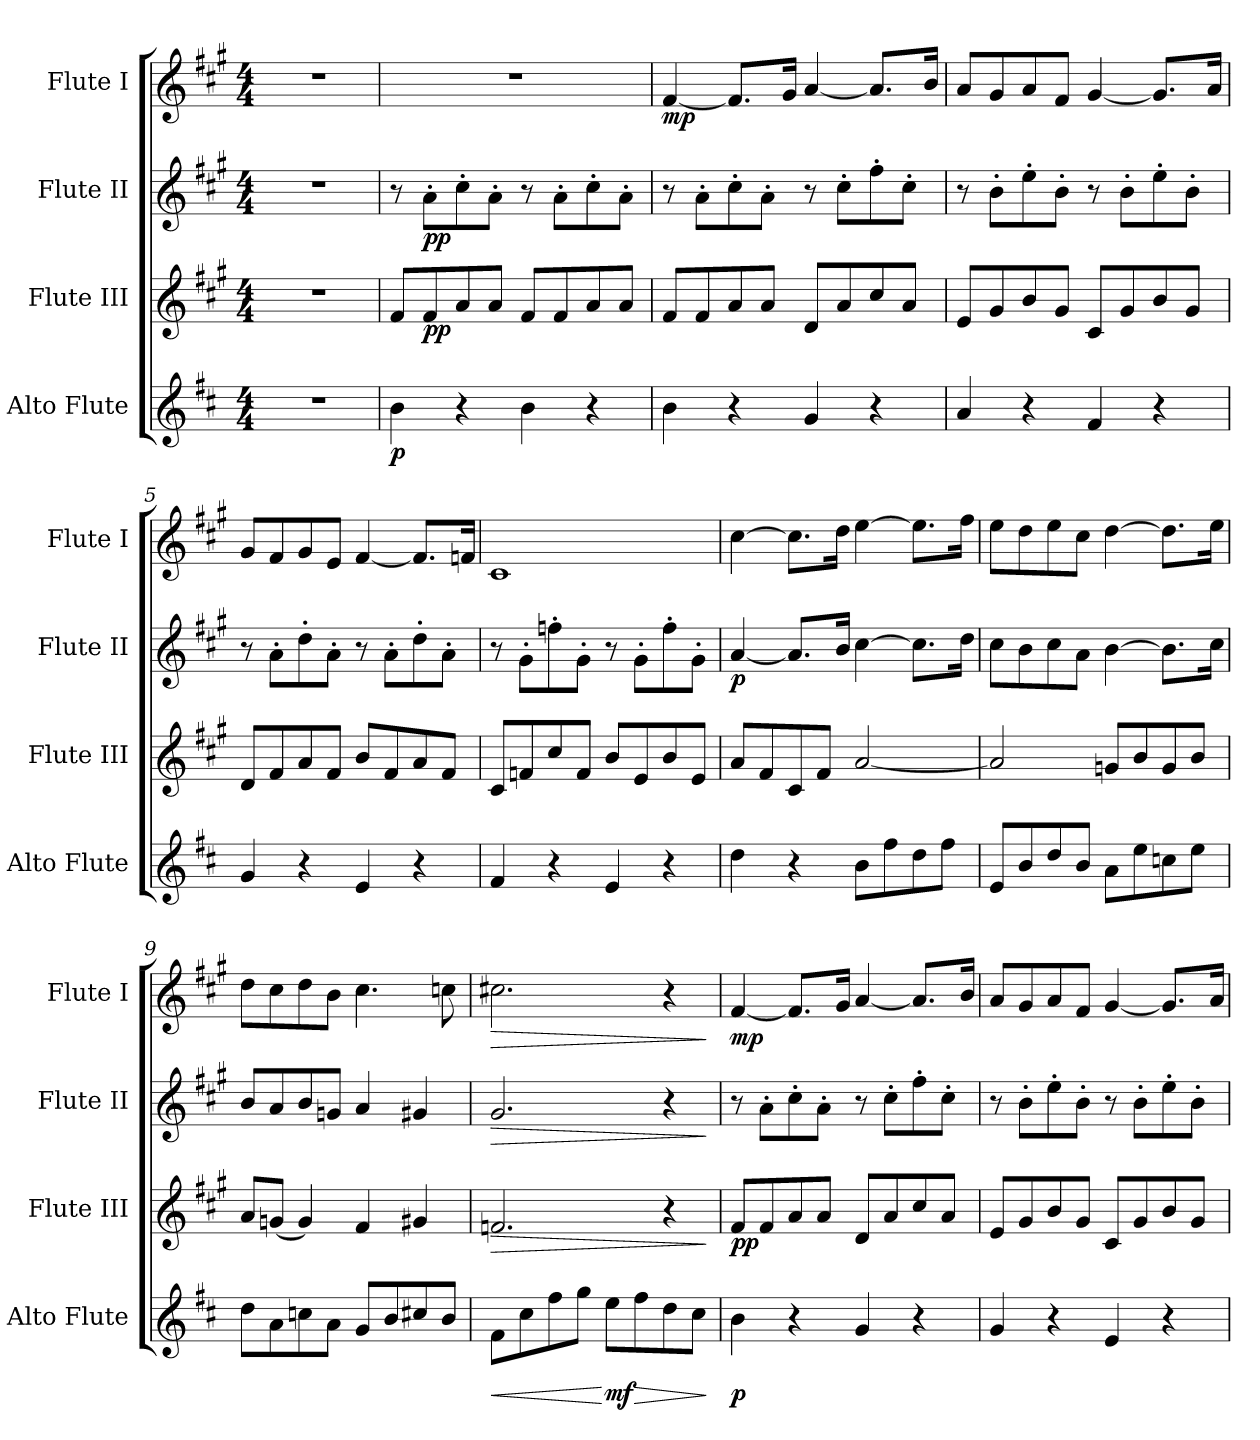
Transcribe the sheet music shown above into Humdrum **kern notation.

**kern	**dynam	**kern	**dynam	**kern	**dynam	**kern	**dynam
*part4	*part4	*part3	*part3	*part2	*part2	*part1	*part1
*staff4	*staff4	*staff3	*staff3	*staff2	*staff2	*staff1	*staff1
*I"Alto Flute	*	*I"Flute III	*	*I"Flute II	*	*I"Flute I	*
*I'Alto Flute	*	*I'Flute III	*	*I'Flute II	*	*I'Flute I	*
*clefG2	*	*clefG2	*	*clefG2	*	*clefG2	*
*ITrd3c5	*	*	*	*	*	*	*
*k[f#c#g#]	*	*k[f#c#g#]	*	*k[f#c#g#]	*	*k[f#c#g#]	*
*M4/4	*	*M4/4	*	*M4/4	*	*M4/4	*
*MM84	*	*MM84	*	*MM84	*	*MM84	*
=1	=1	=1	=1	=1	=1	=1	=1
1r	.	1r	.	1r	.	1r	.
=2	=2	=2	=2	=2	=2	=2	=2
!	!LO:DY:b	!	!	!	!	!	!
4f#\	p	8f#/L	.	8r	.	1r	.
!	!	!	!LO:DY:b	!	!LO:DY:b	!	!
.	.	8f#/	pp	8a'\L	pp	.	.
4r	.	8a/	.	8cc#'\	.	.	.
.	.	8a/J	.	8a'\J	.	.	.
4f#\	.	8f#/L	.	8r	.	.	.
.	.	8f#/	.	8a'\L	.	.	.
4r	.	8a/	.	8cc#'\	.	.	.
.	.	8a/J	.	8a'\J	.	.	.
=3	=3	=3	=3	=3	=3	=3	=3
!	!	!	!	!	!	!	!LO:DY:b
4f#\	.	8f#/L	.	8r	.	[4f#/	mp
.	.	8f#/	.	8a'\L	.	.	.
4r	.	8a/	.	8cc#'\	.	8.f#/L]	.
.	.	8a/J	.	8a'\J	.	.	.
.	.	.	.	.	.	16g#/Jk	.
4d/	.	8d/L	.	8r	.	[4a/	.
.	.	8a/	.	8cc#'\L	.	.	.
4r	.	8cc#/	.	8ff#'\	.	8.a/L]	.
.	.	8a/J	.	8cc#'\J	.	.	.
.	.	.	.	.	.	16b/Jk	.
=4	=4	=4	=4	=4	=4	=4	=4
4e/	.	8e/L	.	8r	.	8a/L	.
.	.	8g#/	.	8b'\L	.	8g#/	.
4r	.	8b/	.	8ee'\	.	8a/	.
.	.	8g#/J	.	8b'\J	.	8f#/J	.
4c#/	.	8c#/L	.	8r	.	[4g#/	.
.	.	8g#/	.	8b'\L	.	.	.
4r	.	8b/	.	8ee'\	.	8.g#/L]	.
.	.	8g#/J	.	8b'\J	.	.	.
.	.	.	.	.	.	16a/Jk	.
=5	=5	=5	=5	=5	=5	=5	=5
4d/	.	8d/L	.	8r	.	8g#/L	.
.	.	8f#/	.	8a'\L	.	8f#/	.
4r	.	8a/	.	8dd'\	.	8g#/	.
.	.	8f#/J	.	8a'\J	.	8e/J	.
4B/	.	8b/L	.	8r	.	[4f#/	.
.	.	8f#/	.	8a'\L	.	.	.
4r	.	8a/	.	8dd'\	.	8.f#/L]	.
.	.	8f#/J	.	8a'\J	.	.	.
.	.	.	.	.	.	16fn/Jk	.
=6	=6	=6	=6	=6	=6	=6	=6
4c#/	.	8c#/L	.	8r	.	1c#	.
.	.	8fn/	.	8g#'\L	.	.	.
4r	.	8cc#/	.	8ffn'\	.	.	.
.	.	8f/J	.	8g#'\J	.	.	.
4B/	.	8b/L	.	8r	.	.	.
.	.	8e/	.	8g#'\L	.	.	.
4r	.	8b/	.	8ff'\	.	.	.
.	.	8e/J	.	8g#'\J	.	.	.
=7	=7	=7	=7	=7	=7	=7	=7
!	!	!	!	!	!LO:DY:b	!	!
4a\	.	8a/L	.	[4a/	p	[4cc#\	.
.	.	8f#/	.	.	.	.	.
4r	.	8c#/	.	8.a/L]	.	8.cc#\L]	.
.	.	8f#/J	.	.	.	.	.
.	.	.	.	16b/Jk	.	16dd\Jk	.
8f#\L	.	[2a/	.	[4cc#\	.	[4ee\	.
8cc#\	.	.	.	.	.	.	.
8a\	.	.	.	8.cc#\L]	.	8.ee\L]	.
8cc#\J	.	.	.	.	.	.	.
.	.	.	.	16dd\Jk	.	16ff#\Jk	.
=8	=8	=8	=8	=8	=8	=8	=8
8B/L	.	2a/]	.	8cc#\L	.	8ee\L	.
8f#/	.	.	.	8b\	.	8dd\	.
8a/	.	.	.	8cc#\	.	8ee\	.
8f#/J	.	.	.	8a\J	.	8cc#\J	.
8e\L	.	8gn/L	.	[4b\	.	[4dd\	.
8b\	.	8b/	.	.	.	.	.
8gn\	.	8g/	.	8.b\L]	.	8.dd\L]	.
8b\J	.	8b/J	.	.	.	.	.
.	.	.	.	16cc#\Jk	.	16ee\Jk	.
=9	=9	=9	=9	=9	=9	=9	=9
8a\L	.	8a/L	.	8b/L	.	8dd\L	.
8e\	.	(<8gn/J	.	8a/	.	8cc#\	.
8gn\	.	4g/)	.	8b/	.	8dd\	.
8e\J	.	.	.	8gn/J	.	8b\J	.
8d/L	.	4f#/	.	4a/	.	4.cc#\	.
8f#/	.	.	.	.	.	.	.
8g#X/	.	4g#X/	.	4g#X/	.	.	.
8f#/J	.	.	.	.	.	8ccn\	.
=10	=10	=10	=10	=10	=10	=10	=10
!	!LO:HP:b	!	!LO:HP:b	!	!LO:HP:b	!	!LO:HP:b
8c#\L	<	2.fn/	>	2.g#/	>	2.cc#X\	>
8g#\	.	.	.	.	.	.	.
8cc#\	.	.	.	.	.	.	.
8dd\J	.	.	.	.	.	.	.
!	!LO:DY:n=1:b	!	!	!	!	!	!
8b\L	[ mf	.	.	.	.	.	.
!	!LO:HP:b	!	!	!	!	!	!
8cc#\	>	.	.	.	.	.	.
8a\	.	4r	.	4r	.	4r	.
8g#\J	.	.	.	.	.	.	.
.	]	.	]	.	]	.	]
=11	=11	=11	=11	=11	=11	=11	=11
!	!LO:DY:b	!	!LO:DY:b	!	!	!	!LO:DY:b
4f#\	p	8f#/L	pp	8r	.	[4f#/	mp
.	.	8f#/	.	8a'\L	.	.	.
4r	.	8a/	.	8cc#'\	.	8.f#/L]	.
.	.	8a/J	.	8a'\J	.	.	.
.	.	.	.	.	.	16g#/Jk	.
4d/	.	8d/L	.	8r	.	[4a/	.
.	.	8a/	.	8cc#'\L	.	.	.
4r	.	8cc#/	.	8ff#'\	.	8.a/L]	.
.	.	8a/J	.	8cc#'\J	.	.	.
.	.	.	.	.	.	16b/Jk	.
=12	=12	=12	=12	=12	=12	=12	=12
4d/	.	8e/L	.	8r	.	8a/L	.
.	.	8g#/	.	8b'\L	.	8g#/	.
4r	.	8b/	.	8ee'\	.	8a/	.
.	.	8g#/J	.	8b'\J	.	8f#/J	.
4B/	.	8c#/L	.	8r	.	[4g#/	.
.	.	8g#/	.	8b'\L	.	.	.
4r	.	8b/	.	8ee'\	.	8.g#/L]	.
.	.	8g#/J	.	8b'\J	.	.	.
.	.	.	.	.	.	16a/Jk	.
=	=	=	=	=	=	=	=
*-	*-	*-	*-	*-	*-	*-	*-
